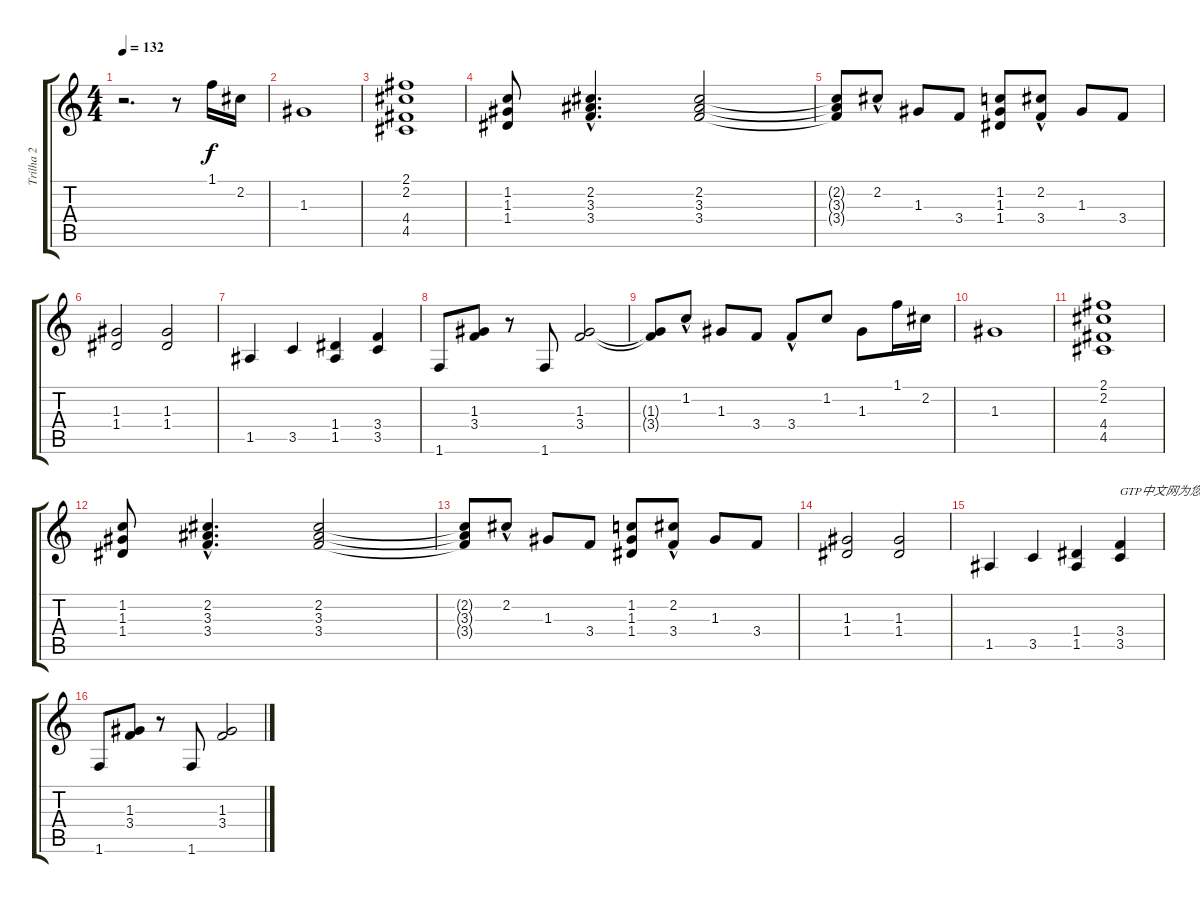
\track ("Trilha 2" "Trilha 2") {instrument acousticguitarsteel}
\staff {score tabs}
\tuning (E4 B3 G3 D3 A2 E2) {hide}
\ts (4 4)
\tempo 132
\clef g2
\ks c
r.2{d dy f instrument acousticguitarsteel} r.8 1.1.16 2.2.16 |
1.3.1 |
(2.1 2.2 4.4 4.5).1 |
(1.2 1.3 1.4).8 (2.2{hac} 3.3{hac} 3.4{hac}).4{d} (2.2 3.3 3.4).2 |
(2.2{t} 3.3{t} 3.4{t}).8 2.2{hac}.8 1.3.8 3.4.8 (1.2 1.3 1.4).8 (2.2{hac} 3.4).8 1.3.8 3.4.8 |
(1.3 1.4).2 (1.3 1.4).2 |
1.5.4 3.5.4 (1.4 1.5).4 (3.4 3.5).4 |
1.6.8 (1.3 3.4).8 r.8 1.6.8 (1.3 3.4).2 |
(1.3{t} 3.4{t}).8 1.2{hac}.8 1.3.8 3.4.8 3.4{hac}.8 1.2.8 1.3.8 1.1.16 2.2.16 |
1.3.1 |
(2.1 2.2 4.4 4.5).1 |
(1.2 1.3 1.4).8 (2.2{hac} 3.3{hac} 3.4{hac}).4{d} (2.2 3.3 3.4).2 |
(2.2{t} 3.3{t} 3.4{t}).8 2.2{hac}.8 1.3.8 3.4.8 (1.2 1.3 1.4).8 (2.2{hac} 3.4).8 1.3.8 3.4.8 |
(1.3 1.4).2 (1.3 1.4).2 |
1.5.4 3.5.4 (1.4 1.5).4 (3.4 3.5).4{txt "GTP中文网为您提供优秀的谱子"} |
1.6.8 (1.3 3.4).8 r.8 1.6.8 (1.3 3.4).2
